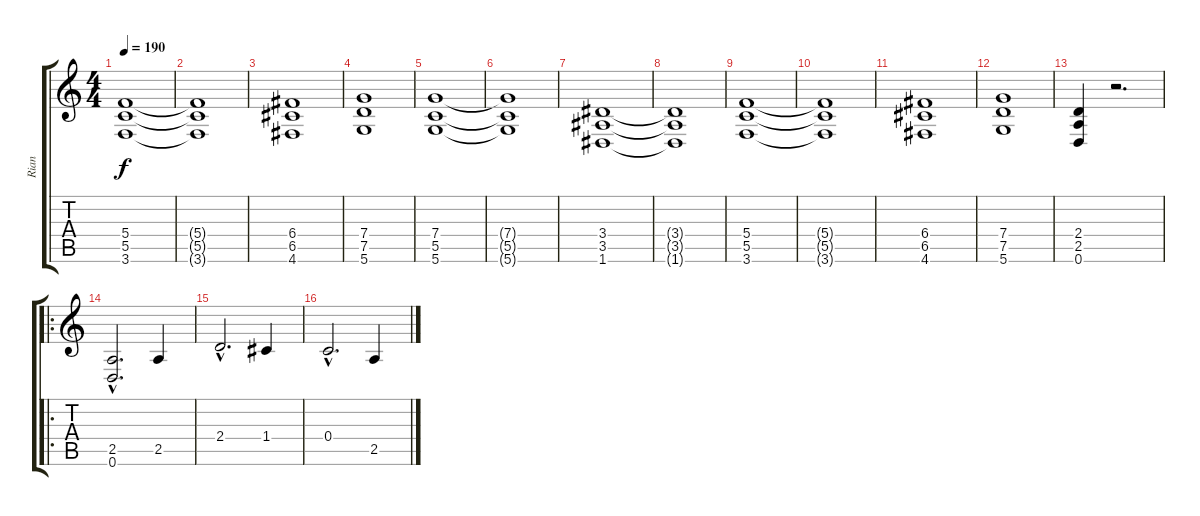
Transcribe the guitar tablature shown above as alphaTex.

\track ("Rian" "Rian") {instrument distortionguitar}
\staff {score tabs}
\tuning (D4 A3 F3 C3 G2 D2) {hide}
\ts (4 4)
\tempo 190
\clef g2
\ks c
(5.4 5.5 3.6).1{dy f} |
(5.4{t} 5.5{t} 3.6{t}).1 |
(6.4 6.5 4.6).1 |
(7.4 7.5 5.6).1 |
(7.4 5.5 5.6).1 |
(7.4{t} 5.5{t} 5.6{t}).1 |
(3.4 3.5 1.6).1 |
(3.4{t} 3.5{t} 1.6{t}).1 |
(5.4 5.5 3.6).1 |
(5.4{t} 5.5{t} 3.6{t}).1 |
(6.4 6.5 4.6).1 |
(7.4 7.5 5.6).1 |
(2.4 2.5 0.6).4 r.2{d} |
\ro
(2.5{hac} 0.6{hac}).2{d} 2.5.4 |
2.4{hac}.2{d} 1.4.4 |
0.4{hac}.2{d} 2.5.4
